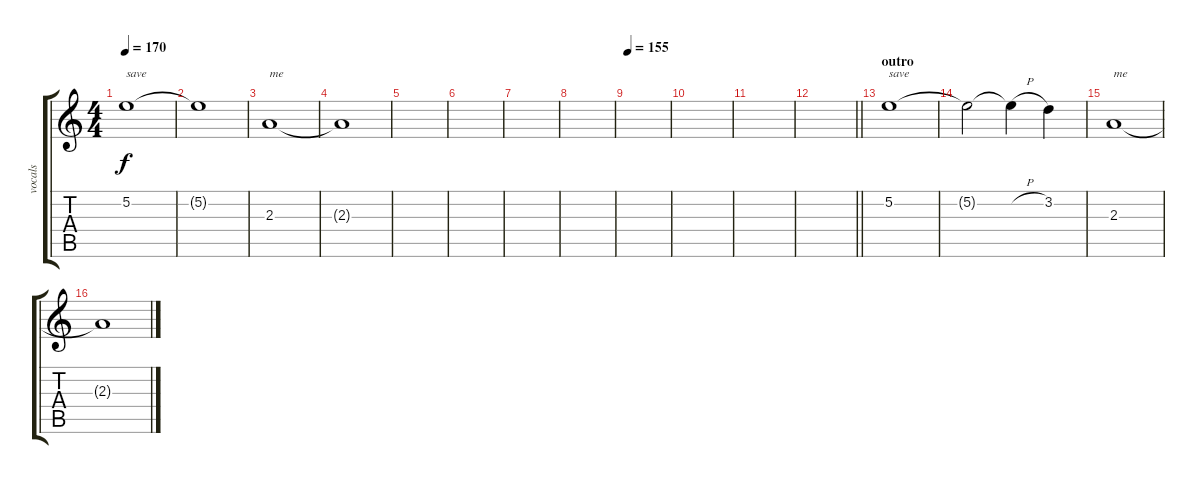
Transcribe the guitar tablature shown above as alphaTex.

\track ("vocals" "vocals") {instrument overdrivenguitar}
\staff {score tabs}
\tuning (E4 B3 G3 D3 A2 E2) {hide}
\ts (4 4)
\tempo 170
\clef g2
\ks c
5.2.1{txt "save" dy f} |
5.2{t}.1 |
2.3.1{txt "me"} |
2.3{t}.1 |
|
|
|
|
\tempo 155
|
|
|
\barLineRight lightlight
|
\section ("" "outro")
5.2.1{txt "save"} |
5.2{t}.2 5.2{h t}.4 3.2.4 |
2.3.1{txt "me"} |
2.3{t}.1
